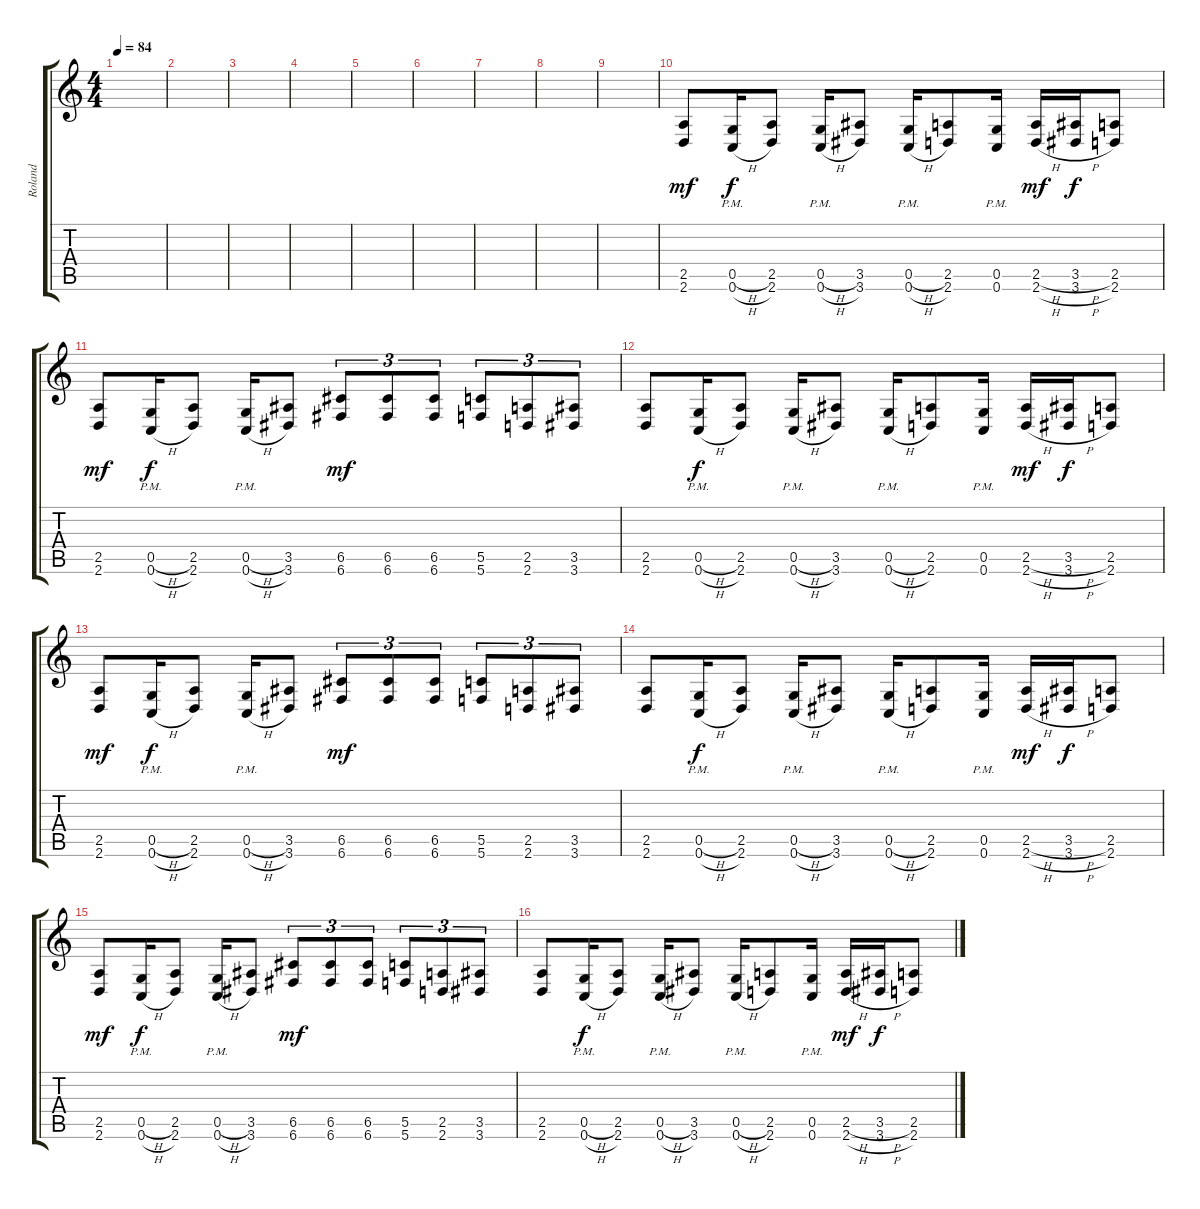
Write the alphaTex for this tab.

\track ("Roland" "Roland") {instrument distortionguitar}
\staff {score tabs}
\tuning (D4 A3 F3 C3 G2 C2) {hide}
\ts (4 4)
\tempo 84
\clef g2
\ks c
|
|
|
|
|
|
|
|
|
(2.5 2.6).8{dy mf} (0.5{h pm} 0.6{h pm}).16{dy f} (2.5 2.6).8 (0.5{h pm} 0.6{h pm}).16 (3.5 3.6).8 (0.5{h pm} 0.6{h pm}).16 (2.5 2.6).8 (0.5{pm} 0.6{pm}).16 (2.5{h} 2.6{h}).16{dy mf} (3.5{h} 3.6{h}).16{dy f} (2.5 2.6).8 |
(2.5 2.6).8{dy mf} (0.5{h pm} 0.6{h pm}).16{dy f} (2.5 2.6).8 (0.5{h pm} 0.6{h pm}).16 (3.5 3.6).8 (6.5 6.6).8{tu (3 2) dy mf} (6.5 6.6).8{tu (3 2)} (6.5 6.6).8{tu (3 2)} (5.5 5.6).8{tu (3 2)} (2.5 2.6).8{tu (3 2)} (3.5 3.6).8{tu (3 2)} |
(2.5 2.6).8 (0.5{h pm} 0.6{h pm}).16{dy f} (2.5 2.6).8 (0.5{h pm} 0.6{h pm}).16 (3.5 3.6).8 (0.5{h pm} 0.6{h pm}).16 (2.5 2.6).8 (0.5{pm} 0.6{pm}).16 (2.5{h} 2.6{h}).16{dy mf} (3.5{h} 3.6{h}).16{dy f} (2.5 2.6).8 |
(2.5 2.6).8{dy mf} (0.5{h pm} 0.6{h pm}).16{dy f} (2.5 2.6).8 (0.5{h pm} 0.6{h pm}).16 (3.5 3.6).8 (6.5 6.6).8{tu (3 2) dy mf} (6.5 6.6).8{tu (3 2)} (6.5 6.6).8{tu (3 2)} (5.5 5.6).8{tu (3 2)} (2.5 2.6).8{tu (3 2)} (3.5 3.6).8{tu (3 2)} |
(2.5 2.6).8 (0.5{h pm} 0.6{h pm}).16{dy f} (2.5 2.6).8 (0.5{h pm} 0.6{h pm}).16 (3.5 3.6).8 (0.5{h pm} 0.6{h pm}).16 (2.5 2.6).8 (0.5{pm} 0.6{pm}).16 (2.5{h} 2.6{h}).16{dy mf} (3.5{h} 3.6{h}).16{dy f} (2.5 2.6).8 |
(2.5 2.6).8{dy mf} (0.5{h pm} 0.6{h pm}).16{dy f} (2.5 2.6).8 (0.5{h pm} 0.6{h pm}).16 (3.5 3.6).8 (6.5 6.6).8{tu (3 2) dy mf} (6.5 6.6).8{tu (3 2)} (6.5 6.6).8{tu (3 2)} (5.5 5.6).8{tu (3 2)} (2.5 2.6).8{tu (3 2)} (3.5 3.6).8{tu (3 2)} |
(2.5 2.6).8 (0.5{h pm} 0.6{h pm}).16{dy f} (2.5 2.6).8 (0.5{h pm} 0.6{h pm}).16 (3.5 3.6).8 (0.5{h pm} 0.6{h pm}).16 (2.5 2.6).8 (0.5{pm} 0.6{pm}).16 (2.5{h} 2.6{h}).16{dy mf} (3.5{h} 3.6{h}).16{dy f} (2.5 2.6).8
